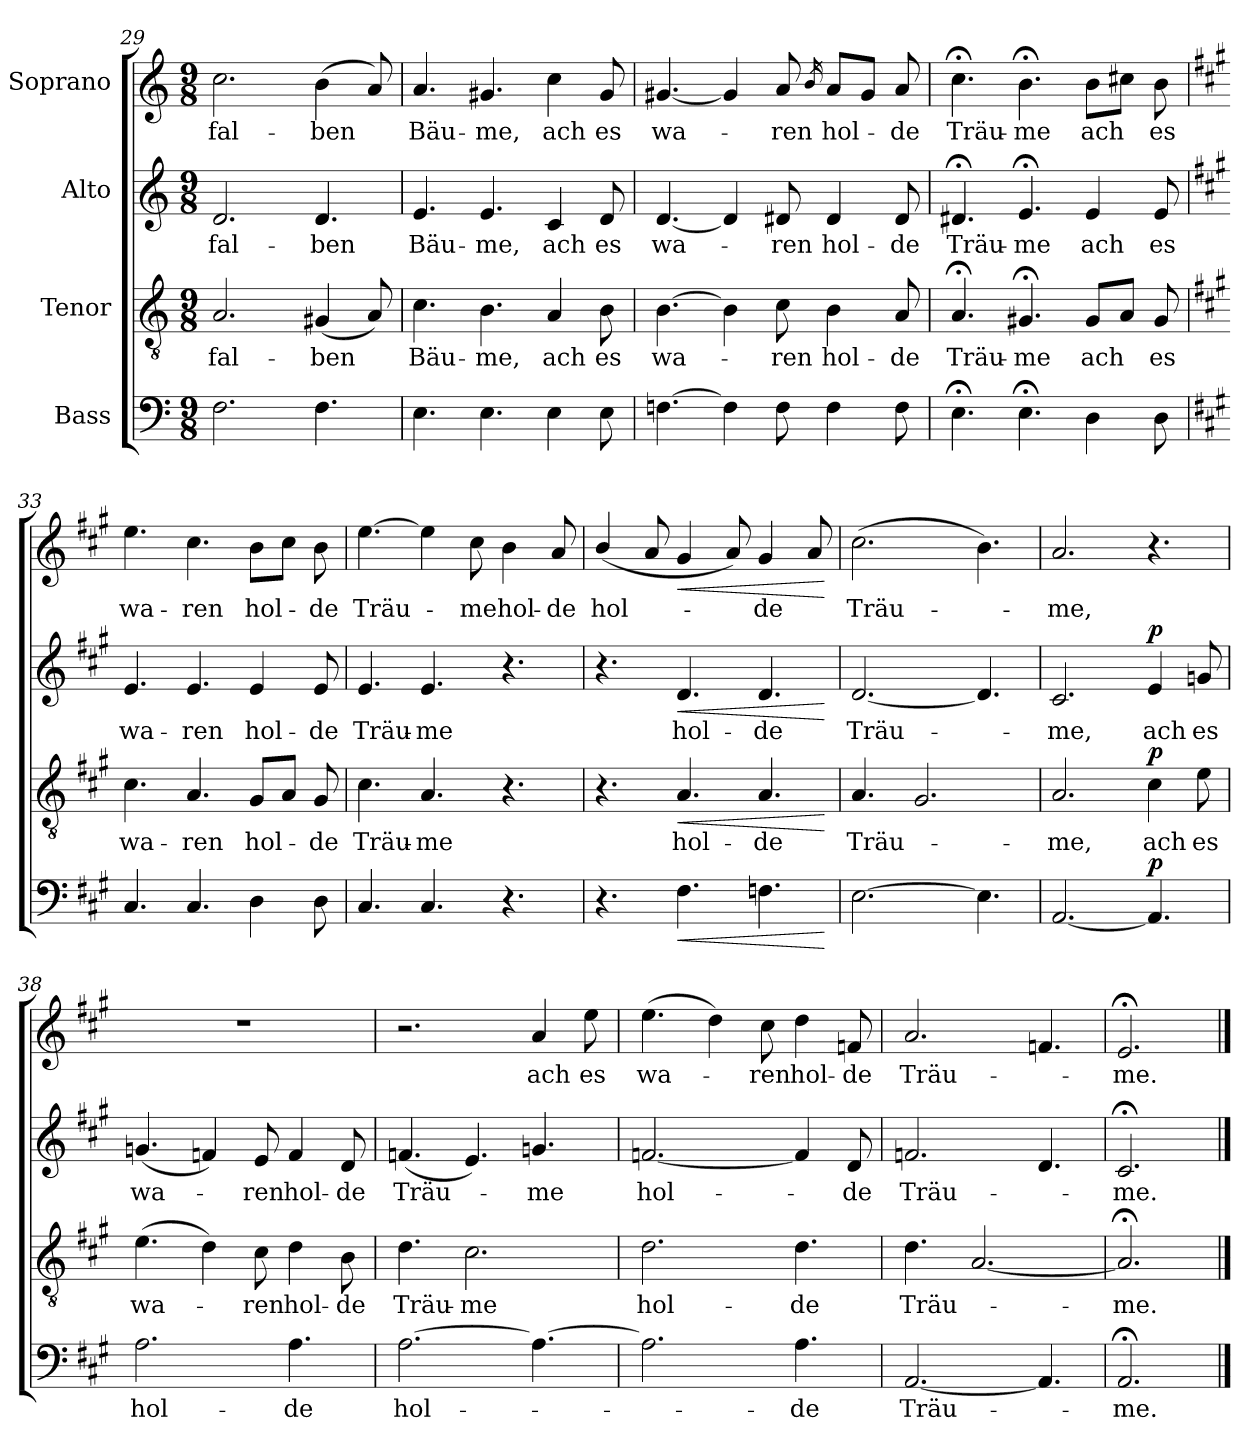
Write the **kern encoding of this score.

**kern	**text	**dynam	**kern	**text	**dynam	**kern	**text	**dynam	**kern	**text	**dynam
*part4	*part4	*part4	*part3	*part3	*part3	*part2	*part2	*part2	*part1	*part1	*part1
*staff4	*staff4	*staff4	*staff3	*staff3	*staff3	*staff2	*staff2	*staff2	*staff1	*staff1	*staff1
*I"Bass	*	*	*I"Tenor	*	*	*I"Alto	*	*	*I"Soprano	*	*
!!LO:LB:g=z
*clefF4	*	*	*clefGv2	*	*	*clefG2	*	*	*clefG2	*	*
*k[]	*	*	*k[]	*	*	*k[]	*	*	*k[]	*	*
*M9/8	*	*	*M9/8	*	*	*M9/8	*	*	*M9/8	*	*
=29	=29	=29	=29	=29	=29	=29	=29	=29	=29	=29	=29
!	!	!	!	!LO:LY:b	!	!	!LO:LY:b	!	!	!LO:LY:b	!
2.F\	.	.	2.A/	fal-	.	2.d/	fal-	.	2.cc\	fal-	.
!	!	!	!	!LO:LY:b	!	!	!LO:LY:b	!	!	!LO:LY:b	!
4.F\	.	.	(4G#X/	-ben	.	4.d/	-ben	.	(4b\	-ben	.
.	.	.	8A/)	.	.	.	.	.	8a/)	.	.
=30	=30	=30	=30	=30	=30	=30	=30	=30	=30	=30	=30
!	!	!	!	!LO:LY:b	!	!	!LO:LY:b	!	!	!LO:LY:b	!
4.E\	.	.	4.c\	Bäu-	.	4.e/	Bäu-	.	4.a/	Bäu-	.
!	!	!	!	!LO:LY:b	!	!	!LO:LY:b	!	!	!LO:LY:b	!
4.E\	.	.	4.B\	-me,	.	4.e/	-me,	.	4.g#X/	-me,	.
!	!	!	!	!LO:LY:b	!	!	!LO:LY:b	!	!	!LO:LY:b	!
4E\	.	.	4A/	ach	.	4c/	ach	.	4cc\	ach	.
!	!	!	!	!LO:LY:b	!	!	!LO:LY:b	!	!	!LO:LY:b	!
8E\	.	.	8B\	es	.	8d/	es	.	8g#/	es	.
=31	=31	=31	=31	=31	=31	=31	=31	=31	=31	=31	=31
!	!	!	!	!LO:LY:b	!	!	!LO:LY:b	!	!	!LO:LY:b	!
[4.Fn\	.	.	[4.B\	wa-	.	[4.d/	wa-	.	[4.g#X/	wa-	.
4F\]	.	.	4B\]	.	.	4d/]	.	.	4g#/]	.	.
!	!	!	!	!LO:LY:b	!	!	!LO:LY:b	!	!	!LO:LY:b	!
8F\	.	.	8c\	-ren	.	8d#X/	-ren	.	8a/	-ren	.
.	.	.	.	.	.	.	.	.	16qb/	.	.
!	!	!	!	!LO:LY:b	!	!	!LO:LY:b	!	!	!LO:LY:b	!
4F\	.	.	4B\	hol-	.	4d#/	hol-	.	8a/L	hol-	.
.	.	.	.	.	.	.	.	.	8g#/J	.	.
!	!	!	!	!LO:LY:b	!	!	!LO:LY:b	!	!	!LO:LY:b	!
8F\	.	.	8A/	-de	.	8d#/	-de	.	8a/	-de	.
=32	=32	=32	=32	=32	=32	=32	=32	=32	=32	=32	=32
!	!	!	!	!LO:LY:b	!	!	!LO:LY:b	!	!	!LO:LY:b	!
4.E;<\	.	.	4.A;</	Träu-	.	4.d#X;</	Träu-	.	4.cc;<\	Träu-	.
!	!	!	!	!LO:LY:b	!	!	!LO:LY:b	!	!	!LO:LY:b	!
4.E;<\	.	.	4.G#X;</	-me	.	4.e;</	-me	.	4.b;<\	-me	.
!	!	!	!	!LO:LY:b	!	!	!LO:LY:b	!	!	!LO:LY:b	!
4D\	.	.	8G#/L	ach	.	4e/	ach	.	8b\L	ach	.
.	.	.	8A/J	.	.	.	.	.	8cc#X\J	.	.
!	!	!	!	!LO:LY:b	!	!	!LO:LY:b	!	!	!LO:LY:b	!
8D\	.	.	8G#/	es	.	8e/	es	.	8b\	es	.
!!LO:PB:g=z
=33	=33	=33	=33	=33	=33	=33	=33	=33	=33	=33	=33
*k[f#c#g#]	*	*	*k[f#c#g#]	*	*	*k[f#c#g#]	*	*	*k[f#c#g#]	*	*
!	!	!	!	!LO:LY:b	!	!	!LO:LY:b	!	!	!LO:LY:b	!
4.C#/	.	.	4.c#\	wa-	.	4.e/	wa-	.	4.ee\	wa-	.
!	!	!	!	!LO:LY:b	!	!	!LO:LY:b	!	!	!LO:LY:b	!
4.C#/	.	.	4.A/	-ren	.	4.e/	-ren	.	4.cc#\	-ren	.
!	!	!	!	!LO:LY:b	!	!	!LO:LY:b	!	!	!LO:LY:b	!
4D\	.	.	8G#/L	hol-	.	4e/	hol-	.	8b\L	hol-	.
.	.	.	8A/J	.	.	.	.	.	8cc#\J	.	.
!	!	!	!	!LO:LY:b	!	!	!LO:LY:b	!	!	!LO:LY:b	!
8D\	.	.	8G#/	-de	.	8e/	-de	.	8b\	-de	.
=34	=34	=34	=34	=34	=34	=34	=34	=34	=34	=34	=34
!	!	!	!	!LO:LY:b	!	!	!LO:LY:b	!	!	!LO:LY:b	!
4.C#/	.	.	4.c#\	Träu-	.	4.e/	Träu-	.	[4.ee\	Träu-	.
!	!	!	!	!LO:LY:b	!	!	!LO:LY:b	!	!	!	!
4.C#/	.	.	4.A/	-me	.	4.e/	-me	.	4ee\]	.	.
!	!	!	!	!	!	!	!	!	!	!LO:LY:b	!
.	.	.	.	.	.	.	.	.	8cc#\	-me	.
!	!	!	!	!	!	!	!	!	!	!LO:LY:b	!
4.r	.	.	4.r	.	.	4.r	.	.	4b\	hol-	.
!	!	!	!	!	!	!	!	!	!	!LO:LY:b	!
.	.	.	.	.	.	.	.	.	8a/	-de	.
=35	=35	=35	=35	=35	=35	=35	=35	=35	=35	=35	=35
!	!	!	!	!	!	!	!	!	!	!LO:LY:b	!
4.r	.	.	4.r	.	.	4.r	.	.	(4b/	hol-	.
.	.	.	.	.	.	.	.	.	8a/	.	.
!	!	!LO:HP:b	!	!LO:LY:b	!LO:HP:b	!	!LO:LY:b	!LO:HP:b	!	!	!LO:HP:b
4.F#\	.	<	4.A/	hol-	<	4.d/	hol-	<	4g#/	.	<
.	.	.	.	.	.	.	.	.	8a/)	.	.
!	!	!	!	!LO:LY:b	!	!	!LO:LY:b	!	!	!LO:LY:b	!
4.Fn\	.	.	4.A/	-de	.	4.d/	-de	.	4g#/	-de	.
.	.	.	.	.	.	.	.	.	8a/	.	.
.	.	[	.	.	[	.	.	[	.	.	[
=36	=36	=36	=36	=36	=36	=36	=36	=36	=36	=36	=36
!	!	!	!	!LO:LY:b	!	!	!LO:LY:b	!	!	!LO:LY:b	!
[2.E\	.	.	4.A/	Träu-	.	[2.d/	Träu-	.	(2.cc#\	Träu-	.
.	.	.	2.G#/	.	.	.	.	.	.	.	.
4.E\]	.	.	.	.	.	4.d/]	.	.	4.b\)	.	.
=37	=37	=37	=37	=37	=37	=37	=37	=37	=37	=37	=37
!	!	!	!	!LO:LY:b	!	!	!LO:LY:b	!	!	!LO:LY:b	!
[2.AA/	.	.	2.A/	-me,	.	2.c#/	-me,	.	2.a/	-me,	.
!	!	!LO:DY:a	!	!LO:LY:b	!LO:DY:a	!	!LO:LY:b	!LO:DY:a	!	!	!
4.AA/]	.	p	4c#\	ach	p	4e/	ach	p	4.r	.	.
!	!	!	!	!LO:LY:b	!	!	!LO:LY:b	!	!	!	!
.	.	.	8e\	es	.	8gn/	es	.	.	.	.
!!LO:LB:g=z
=38	=38	=38	=38	=38	=38	=38	=38	=38	=38	=38	=38
!	!LO:LY:b	!	!	!LO:LY:b	!	!	!LO:LY:b	!	!	!	!
2.A\	hol-	.	(4.e\	wa-	.	(4.gn/	wa-	.	8%9r	.	.
.	.	.	4d\)	.	.	4fn/)	.	.	.	.	.
!	!	!	!	!LO:LY:b	!	!	!LO:LY:b	!	!	!	!
.	.	.	8c#\	-ren	.	8e/	-ren	.	.	.	.
!	!LO:LY:b	!	!	!LO:LY:b	!	!	!LO:LY:b	!	!	!	!
4.A\	-de	.	4d\	hol-	.	4f/	hol-	.	.	.	.
!	!	!	!	!LO:LY:b	!	!	!LO:LY:b	!	!	!	!
.	.	.	8B\	-de	.	8d/	-de	.	.	.	.
=39	=39	=39	=39	=39	=39	=39	=39	=39	=39	=39	=39
!	!LO:LY:b	!	!	!LO:LY:b	!	!	!LO:LY:b	!	!	!	!
[2.A\	hol-	.	4.d\	Träu-	.	(4.fn/	Träu-	.	2.r	.	.
!	!	!	!	!LO:LY:b	!	!	!	!	!	!	!
.	.	.	2.c#\	-me	.	4.e/)	.	.	.	.	.
!	!	!	!	!	!	!	!LO:LY:b	!	!	!LO:LY:b	!
4.A\_	.	.	.	.	.	4.gn/	-me	.	4a/	ach	.
!	!	!	!	!	!	!	!	!	!	!LO:LY:b	!
.	.	.	.	.	.	.	.	.	8ee\	es	.
=40	=40	=40	=40	=40	=40	=40	=40	=40	=40	=40	=40
!	!	!	!	!LO:LY:b	!	!	!LO:LY:b	!	!	!LO:LY:b	!
2.A\]	.	.	2.d\	hol-	.	[2.fn/	hol-	.	(4.ee\	wa-	.
.	.	.	.	.	.	.	.	.	4dd\)	.	.
!	!	!	!	!	!	!	!	!	!	!LO:LY:b	!
.	.	.	.	.	.	.	.	.	8cc#\	-ren	.
!	!LO:LY:b	!	!	!LO:LY:b	!	!	!	!	!	!LO:LY:b	!
4.A\	-de	.	4.d\	-de	.	4f/]	.	.	4dd\	hol-	.
!	!	!	!	!	!	!	!LO:LY:b	!	!	!LO:LY:b	!
.	.	.	.	.	.	8d/	-de	.	8fn/	-de	.
=41	=41	=41	=41	=41	=41	=41	=41	=41	=41	=41	=41
!	!LO:LY:b	!	!	!LO:LY:b	!	!	!LO:LY:b	!	!	!LO:LY:b	!
[2.AA/	Träu-	.	4.d\	Träu-	.	2.fn/	Träu-	.	2.a/	Träu-	.
.	.	.	[2.A/	.	.	.	.	.	.	.	.
4.AA/]	.	.	.	.	.	4.d/	.	.	4.fn/	.	.
=42	=42	=42	=42	=42	=42	=42	=42	=42	=42	=42	=42
!	!LO:LY:b	!	!	!LO:LY:b	!	!	!LO:LY:b	!	!	!LO:LY:b	!
2.AA;</	-me.	.	2.A;</]	-me.	.	2.c#;</	-me.	.	2.e;</	-me.	.
==	==	==	==	==	==	==	==	==	==	==	==
*-	*-	*-	*-	*-	*-	*-	*-	*-	*-	*-	*-
